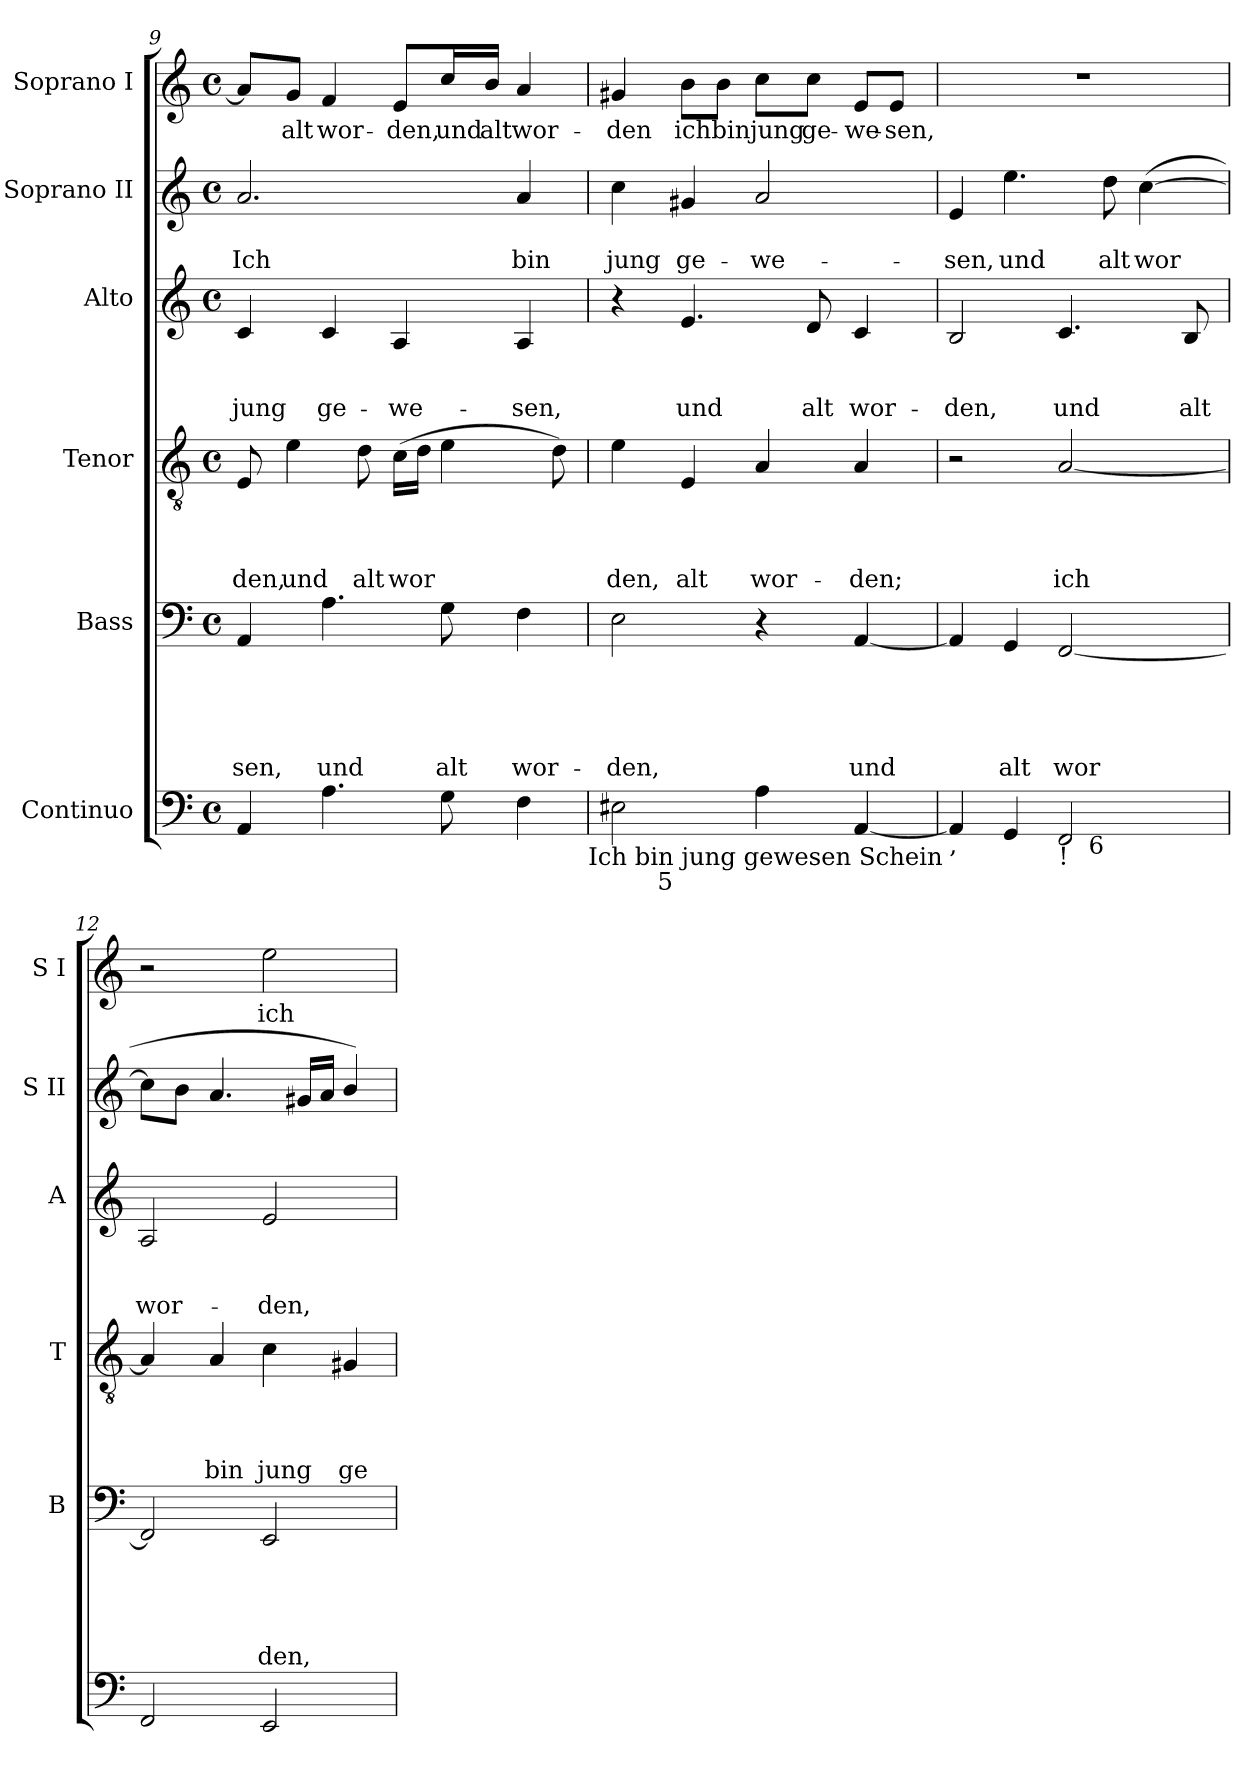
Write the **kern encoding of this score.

**kern	**kern	**text	**text	**text	**text	**text	**kern	**text	**text	**text	**text	**kern	**text	**text	**text	**kern	**text	**text	**kern	**text
*part6	*part5	*part5	*part5	*part5	*part5	*part5	*part4	*part4	*part4	*part4	*part4	*part3	*part3	*part3	*part3	*part2	*part2	*part2	*part1	*part1
*staff6	*staff5	*staff5	*staff5	*staff5	*staff5	*staff5	*staff4	*staff4	*staff4	*staff4	*staff4	*staff3	*staff3	*staff3	*staff3	*staff2	*staff2	*staff2	*staff1	*staff1
*I"Continuo	*I"Bass	*	*	*	*	*	*I"Tenor	*	*	*	*	*I"Alto	*	*	*	*I"Soprano II	*	*	*I"Soprano I	*
*	*I'B	*	*	*	*	*	*I'T	*	*	*	*	*I'A	*	*	*	*I'S II	*	*	*I'S I	*
*clefF4	*clefF4	*	*	*	*	*	*clefGv2	*	*	*	*	*clefG2	*	*	*	*clefG2	*	*	*clefG2	*
*k[]	*k[]	*	*	*	*	*	*k[]	*	*	*	*	*k[]	*	*	*	*k[]	*	*	*k[]	*
*C:	*C:	*	*	*	*	*	*C:	*	*	*	*	*C:	*	*	*	*C:	*	*	*C:	*
*M4/4	*M4/4	*	*	*	*	*	*M4/4	*	*	*	*	*M4/4	*	*	*	*M4/4	*	*	*M4/4	*
*met(c)	*met(c)	*	*	*	*	*	*met(c)	*	*	*	*	*met(c)	*	*	*	*met(c)	*	*	*met(c)	*
=9	=9	=9	=9	=9	=9	=9	=9	=9	=9	=9	=9	=9	=9	=9	=9	=9	=9	=9	=9	=9
!	!	!	!	!	!	!LO:LY:b	!	!	!	!	!LO:LY:b	!	!	!	!LO:LY:b	!	!	!LO:LY:b	!	!
4AA/	4AA/	.	.	.	.	-sen,	8E/	.	.	.	den,	4c/	.	.	jung	2.a/	.	Ich	8a/L]	.
!	!	!	!	!	!	!	!	!	!	!	!LO:LY:b	!	!	!	!	!	!	!	!	!LO:LY:b
.	.	.	.	.	.	.	4e\	.	.	.	und	.	.	.	.	.	.	.	8g/J	alt
!	!	!	!	!	!	!LO:LY:b	!	!	!	!	!	!	!	!	!LO:LY:b	!	!	!	!	!LO:LY:b
4.A>\	4.A\	.	.	.	.	und	.	.	.	.	.	4c/	.	.	ge-	.	.	.	4f/	wor-
!	!	!	!	!	!	!	!	!	!	!	!LO:LY:b	!	!	!	!	!	!	!	!	!
.	.	.	.	.	.	.	8d\	.	.	.	alt	.	.	.	.	.	.	.	.	.
!	!	!	!	!	!	!	!	!	!	!	!LO:LY:b	!	!	!	!LO:LY:b	!	!	!	!	!LO:LY:b
.	.	.	.	.	.	.	(>16c\LL	.	.	.	wor	4A/	.	.	-we-	.	.	.	8e/L	-den,
.	.	.	.	.	.	.	16d\JJ	.	.	.	.	.	.	.	.	.	.	.	.	.
!	!	!	!	!	!	!LO:LY:b	!	!	!	!	!	!	!	!	!	!	!	!	!	!LO:LY:b
8G>\	8G\	.	.	.	.	alt	4e\	.	.	.	.	.	.	.	.	.	.	.	16cc/L	und
!	!	!	!	!	!	!	!	!	!	!	!	!	!	!	!	!	!	!	!	!LO:LY:b
.	.	.	.	.	.	.	.	.	.	.	.	.	.	.	.	.	.	.	16b/JJ	alt
!	!	!	!	!	!	!LO:LY:b	!	!	!	!	!	!	!	!	!LO:LY:b	!	!	!LO:LY:b	!	!LO:LY:b
4F\	4F\	.	.	.	.	wor-	.	.	.	.	.	4A/	.	.	-sen,	4a/	.	bin	4a/	wor-
.	.	.	.	.	.	.	8d\)	.	.	.	.	.	.	.	.	.	.	.	.	.
!LO:TX:b:t=Ich bin jung gewesen Schein	!	!	!	!	!	!	!	!	!	!	!	!	!	!	!	!	!	!	!	!
!!LO:PB:g=z
=10	=10	=10	=10	=10	=10	=10	=10	=10	=10	=10	=10	=10	=10	=10	=10	=10	=10	=10	=10	=10
!	!	!	!	!	!	!LO:LY:b	!	!	!	!	!LO:LY:b	!	!	!	!	!	!	!LO:LY:b	!	!LO:LY:b
*^	*	*	*	*	*	*	*	*	*	*	*	*	*	*	*	*	*	*	*	*
2E#>\	8.ryy	2E\	.	.	.	.	-den,	4e\	.	.	.	den,	4r	.	.	.	4cc\	.	jung	4g#X/	-den
!	!LO:TX:b:t=5	!	!	!	!	!	!	!	!	!	!	!	!	!	!	!	!	!	!	!	!
.	2ryy	.	.	.	.	.	.	.	.	.	.	.	.	.	.	.	.	.	.	.	.
!	!	!	!	!	!	!	!	!	!	!	!	!LO:LY:b	!	!	!	!LO:LY:b	!	!	!LO:LY:b	!	!LO:LY:b
.	.	.	.	.	.	.	.	4E/	.	.	.	alt	4.e/	.	.	und	4g#X/	.	ge-	8b\L	ich
!	!	!	!	!	!	!	!	!	!	!	!	!	!	!	!	!	!	!	!	!	!LO:LY:b
.	.	.	.	.	.	.	.	.	.	.	.	.	.	.	.	.	.	.	.	8b\J	bin
!	!	!	!	!	!	!	!	!	!	!	!	!LO:LY:b	!	!	!	!	!	!	!LO:LY:b	!	!LO:LY:b
4A\	.	4r	.	.	.	.	.	4A/	.	.	.	wor-	.	.	.	.	2a/	.	-we-	8cc\L	jung
!	!	!	!	!	!	!	!	!	!	!	!	!	!	!	!	!LO:LY:b	!	!	!	!	!LO:LY:b
.	.	.	.	.	.	.	.	.	.	.	.	.	8d/	.	.	alt	.	.	.	8cc\J	ge-
.	4ryy	.	.	.	.	.	.	.	.	.	.	.	.	.	.	.	.	.	.	.	.
!	!	!	!	!	!	!	!LO:LY:b	!	!	!	!	!LO:LY:b	!	!	!	!LO:LY:b	!	!	!	!	!LO:LY:b
[<4AA/	.	[<4AA/	.	.	.	.	und	4A/	.	.	.	-den;	4c/	.	.	wor-	.	.	.	8e/L	-we-
!	!	!	!	!	!	!	!	!	!	!	!	!	!	!	!	!	!	!	!	!	!LO:LY:b:rj
.	.	.	.	.	.	.	.	.	.	.	.	.	.	.	.	.	.	.	.	8e/J	-sen,
.	16ryy	.	.	.	.	.	.	.	.	.	.	.	.	.	.	.	.	.	.	.	.
=11	=11	=11	=11	=11	=11	=11	=11	=11	=11	=11	=11	=11	=11	=11	=11	=11	=11	=11	=11	=11	=11
!LO:TX:b:t=,	!	!	!	!	!	!	!	!	!	!	!	!	!	!	!	!	!	!	!	!	!
!	!	!	!	!	!	!	!	!	!	!	!	!	!	!	!	!LO:LY:b	!	!	!LO:LY:b	!	!
4AA/]	2ryy	4AA/]	.	.	.	.	.	2r	.	.	.	.	2B/	.	.	-den,	4e/	.	-sen,	1r	.
!	!	!	!	!	!	!	!LO:LY:b	!	!	!	!	!	!	!	!	!	!	!	!LO:LY:b	!	!
4GG</	.	4GG/	.	.	.	.	alt	.	.	.	.	.	.	.	.	.	4.ee\	.	und	.	.
!LO:TX:b:t=!	!	!	!	!	!	!	!	!	!	!	!	!	!	!	!	!	!	!	!	!	!
!	!	!	!	!	!	!	!LO:LY:b	!	!	!	!	!LO:LY:b	!	!	!	!LO:LY:b	!	!	!	!	!
2FF/	16.ryy	[<2FF/	.	.	.	.	wor	[<2A/	.	.	.	ich	4.c/	.	.	und	.	.	.	.	.
!	!LO:TX:b:t=6	!	!	!	!	!	!	!	!	!	!	!	!	!	!	!	!	!	!	!	!
.	4ryy	.	.	.	.	.	.	.	.	.	.	.	.	.	.	.	.	.	.	.	.
!	!	!	!	!	!	!	!	!	!	!	!	!	!	!	!	!	!	!	!LO:LY:b	!	!
.	.	.	.	.	.	.	.	.	.	.	.	.	.	.	.	.	8dd\	.	alt	.	.
!	!	!	!	!	!	!	!	!	!	!	!	!	!	!	!	!	!	!	!LO:LY:b	!	!
.	.	.	.	.	.	.	.	.	.	.	.	.	.	.	.	.	(<[>4cc\	.	wor	.	.
.	8ryy	.	.	.	.	.	.	.	.	.	.	.	.	.	.	.	.	.	.	.	.
!	!	!	!	!	!	!	!	!	!	!	!	!	!	!	!	!LO:LY:b	!	!	!	!	!
.	.	.	.	.	.	.	.	.	.	.	.	.	8B/	.	.	alt	.	.	.	.	.
.	32ryy	.	.	.	.	.	.	.	.	.	.	.	.	.	.	.	.	.	.	.	.
=12	=12	=12	=12	=12	=12	=12	=12	=12	=12	=12	=12	=12	=12	=12	=12	=12	=12	=12	=12	=12	=12
!	!	!	!	!	!	!	!	!	!	!	!	!	!	!	!	!LO:LY:b	!	!	!	!	!
*v	*v	*	*	*	*	*	*	*	*	*	*	*	*	*	*	*	*	*	*	*	*
2FF/	2FF/]	.	.	.	.	.	4A/]	.	.	.	.	2A/	.	.	wor-	8cc\L]	.	.	2r	.
.	.	.	.	.	.	.	.	.	.	.	.	.	.	.	.	8b\J	.	.	.	.
!	!	!	!	!	!	!	!	!	!	!	!LO:LY:b	!	!	!	!	!	!	!	!	!
.	.	.	.	.	.	.	4A/	.	.	.	bin	.	.	.	.	4.a/	.	.	.	.
!	!	!	!	!	!	!LO:LY:b	!	!	!	!	!LO:LY:b	!	!	!	!LO:LY:b	!	!	!	!	!LO:LY:b
2EE</	2EE/	.	.	.	.	den,	4c\	.	.	.	jung	2e/	.	.	-den,	.	.	.	2ee\	ich
.	.	.	.	.	.	.	.	.	.	.	.	.	.	.	.	16g#X/LL	.	.	.	.
.	.	.	.	.	.	.	.	.	.	.	.	.	.	.	.	16a/JJ	.	.	.	.
!	!	!	!	!	!	!	!	!	!	!	!LO:LY:b	!	!	!	!	!	!	!	!	!
.	.	.	.	.	.	.	4G#X/	.	.	.	ge-	.	.	.	.	4b/)	.	.	.	.
=	=	=	=	=	=	=	=	=	=	=	=	=	=	=	=	=	=	=	=	=
*-	*-	*-	*-	*-	*-	*-	*-	*-	*-	*-	*-	*-	*-	*-	*-	*-	*-	*-	*-	*-
